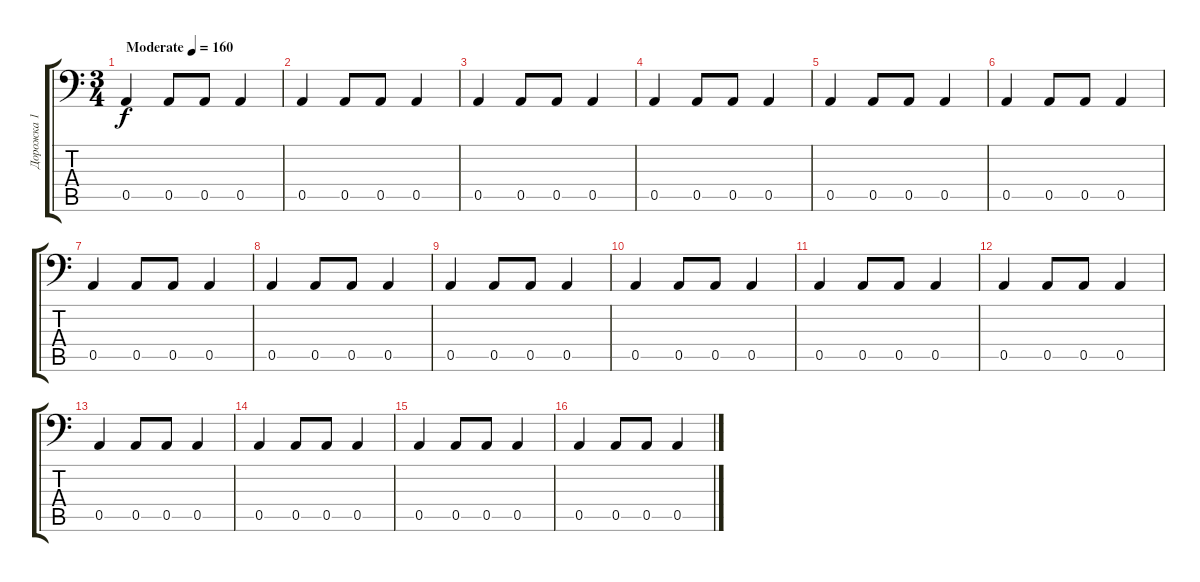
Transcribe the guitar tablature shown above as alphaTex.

\track ("Дорожка 1" "Дорожка 1") {instrument electricbassfinger}
\staff {score tabs}
\tuning (E3 B2 G2 D2 A1 E1) {hide}
\ts (3 4)
\tempo (160 "Moderate")
\clef f4
\ks c
0.5.4{dy f instrument electricbassfinger} 0.5.8 0.5.8 0.5.4 |
0.5.4 0.5.8 0.5.8 0.5.4 |
0.5.4 0.5.8 0.5.8 0.5.4 |
0.5.4 0.5.8 0.5.8 0.5.4 |
0.5.4 0.5.8 0.5.8 0.5.4 |
0.5.4 0.5.8 0.5.8 0.5.4 |
0.5.4 0.5.8 0.5.8 0.5.4 |
0.5.4 0.5.8 0.5.8 0.5.4 |
0.5.4 0.5.8 0.5.8 0.5.4 |
0.5.4 0.5.8 0.5.8 0.5.4 |
0.5.4 0.5.8 0.5.8 0.5.4 |
0.5.4 0.5.8 0.5.8 0.5.4 |
0.5.4 0.5.8 0.5.8 0.5.4 |
0.5.4 0.5.8 0.5.8 0.5.4 |
0.5.4 0.5.8 0.5.8 0.5.4 |
0.5.4 0.5.8 0.5.8 0.5.4
